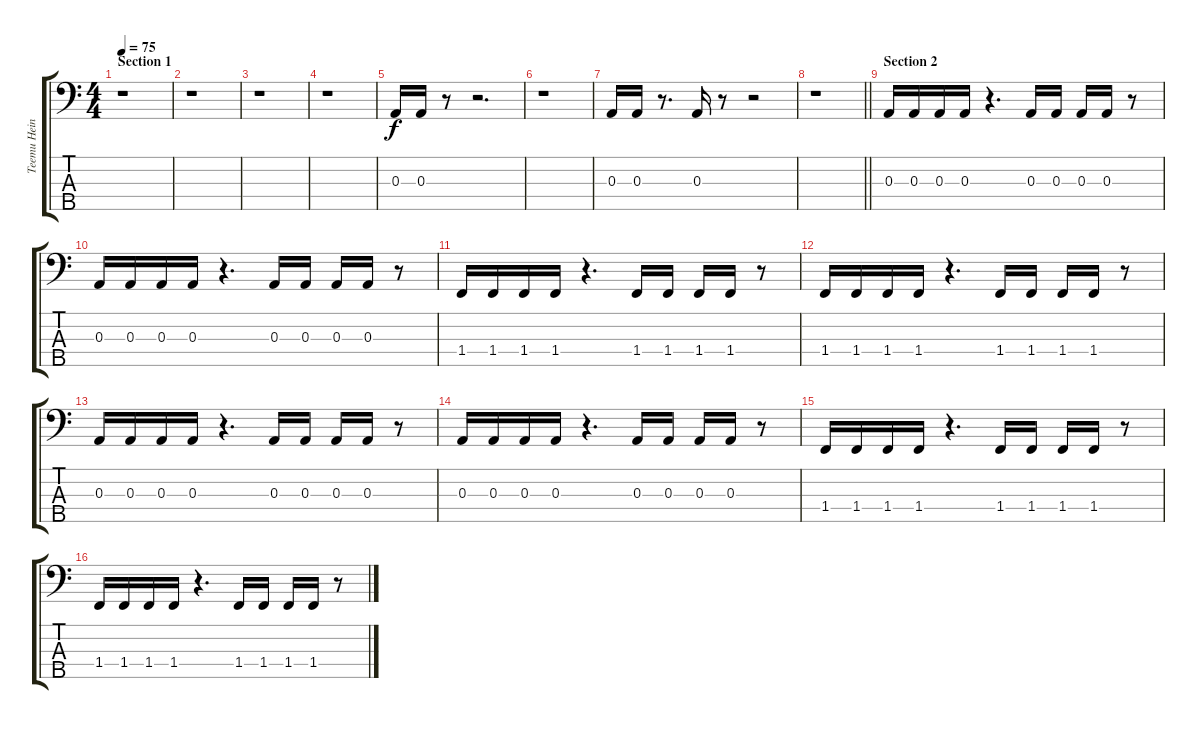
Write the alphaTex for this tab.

\track ("Teemu Heinola (bass)" "Teemu Hein") {instrument electricbasspick}
\staff {score tabs}
\tuning (G2 D2 A1 E1 B0) {hide}
\ts (4 4)
\section ("" "Section 1")
\tempo 75
\clef f4
\ks aminor
r.1{dy f instrument electricbasspick} |
r.1 |
r.1 |
r.1 |
0.3.16 0.3.16 r.8 r.2{d} |
r.1 |
0.3.16 0.3.16 r.8{d} 0.3.16 r.8 r.2 |
\barLineRight lightlight
r.1 |
\section ("" "Section 2")
0.3.16 0.3.16 0.3.16 0.3.16 r.4{d} 0.3.16 0.3.16 0.3.16 0.3.16 r.8 |
0.3.16 0.3.16 0.3.16 0.3.16 r.4{d} 0.3.16 0.3.16 0.3.16 0.3.16 r.8 |
1.4.16 1.4.16 1.4.16 1.4.16 r.4{d} 1.4.16 1.4.16 1.4.16 1.4.16 r.8 |
1.4.16 1.4.16 1.4.16 1.4.16 r.4{d} 1.4.16 1.4.16 1.4.16 1.4.16 r.8 |
0.3.16 0.3.16 0.3.16 0.3.16 r.4{d} 0.3.16 0.3.16 0.3.16 0.3.16 r.8 |
0.3.16 0.3.16 0.3.16 0.3.16 r.4{d} 0.3.16 0.3.16 0.3.16 0.3.16 r.8 |
1.4.16 1.4.16 1.4.16 1.4.16 r.4{d} 1.4.16 1.4.16 1.4.16 1.4.16 r.8 |
1.4.16 1.4.16 1.4.16 1.4.16 r.4{d} 1.4.16 1.4.16 1.4.16 1.4.16 r.8
